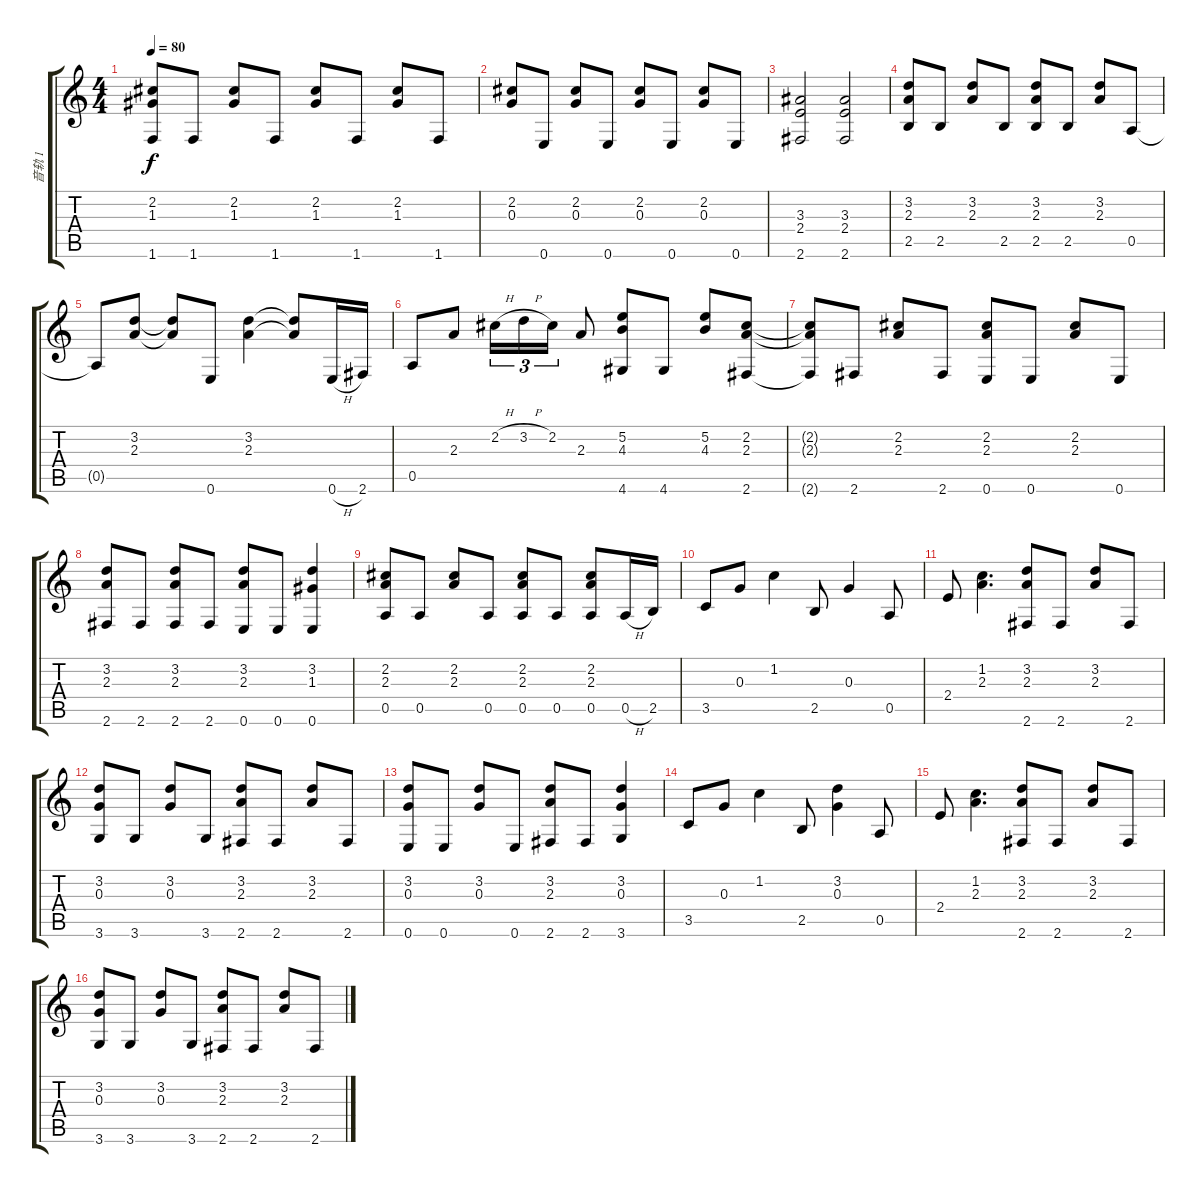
\track ("音轨 1" "音轨 1") {instrument acousticguitarsteel}
\staff {score tabs}
\tuning (E4 B3 G3 D3 A2 E2) {hide}
\ts (4 4)
\tempo 80
\clef g2
\ks c
(2.2 1.3 1.6).8{dy f} 1.6.8 (2.2 1.3).8 1.6.8 (2.2 1.3).8 1.6.8 (2.2 1.3).8 1.6.8 |
(2.2 0.3).8 0.6.8 (2.2 0.3).8 0.6.8 (2.2 0.3).8 0.6.8 (2.2 0.3).8 0.6.8 |
(3.3 2.4 2.6).2 (3.3 2.4 2.6).2 |
(3.2 2.3 2.5).8 2.5.8 (3.2 2.3).8 2.5.8 (3.2 2.3 2.5).8 2.5.8 (3.2 2.3).8 0.5.8 |
0.5{t}.8 (3.2 2.3).8 (3.2{t} 2.3{t}).8 0.6.8 (3.2 2.3).4 (3.2{t} 2.3{t}).8 0.6{h}.16 2.6.16 |
0.5.8 2.3.8 2.2{h}.16{tu (3 2)} 3.2{h}.16{tu (3 2)} 2.2.16{tu (3 2)} 2.3.8 (5.2 4.3 4.6).8 4.6.8 (5.2 4.3).8 (2.2 2.3 2.6).8 |
(2.2{t} 2.3{t} 2.6{t}).8 2.6.8 (2.2 2.3).8 2.6.8 (2.2 2.3 0.6).8 0.6.8 (2.2 2.3).8 0.6.8 |
(3.2 2.3 2.6).8 2.6.8 (3.2 2.3 2.6).8 2.6.8 (3.2 2.3 0.6).8 0.6.8 (3.2 1.3 0.6).4 |
(2.2 2.3 0.5).8 0.5.8 (2.2 2.3).8 0.5.8 (2.2 2.3 0.5).8 0.5.8 (2.2 2.3 0.5).8 0.5{h}.16 2.5.16 |
3.5.8 0.3.8 1.2.4 2.5.8 0.3.4 0.5.8 |
2.4.8 (1.2 2.3).4{d} (3.2 2.3 2.6).8 2.6.8 (3.2 2.3).8 2.6.8 |
(3.2 0.3 3.6).8 3.6.8 (3.2 0.3).8 3.6.8 (3.2 2.3 2.6).8 2.6.8 (3.2 2.3).8 2.6.8 |
(3.2 0.3 0.6).8 0.6.8 (3.2 0.3).8 0.6.8 (3.2 2.3 2.6).8 2.6.8 (3.2 0.3 3.6).4 |
3.5.8 0.3.8 1.2.4 2.5.8 (3.2 0.3).4 0.5.8 |
2.4.8 (1.2 2.3).4{d} (3.2 2.3 2.6).8 2.6.8 (3.2 2.3).8 2.6.8 |
(3.2 0.3 3.6).8 3.6.8 (3.2 0.3).8 3.6.8 (3.2 2.3 2.6).8 2.6.8 (3.2 2.3).8 2.6.8
